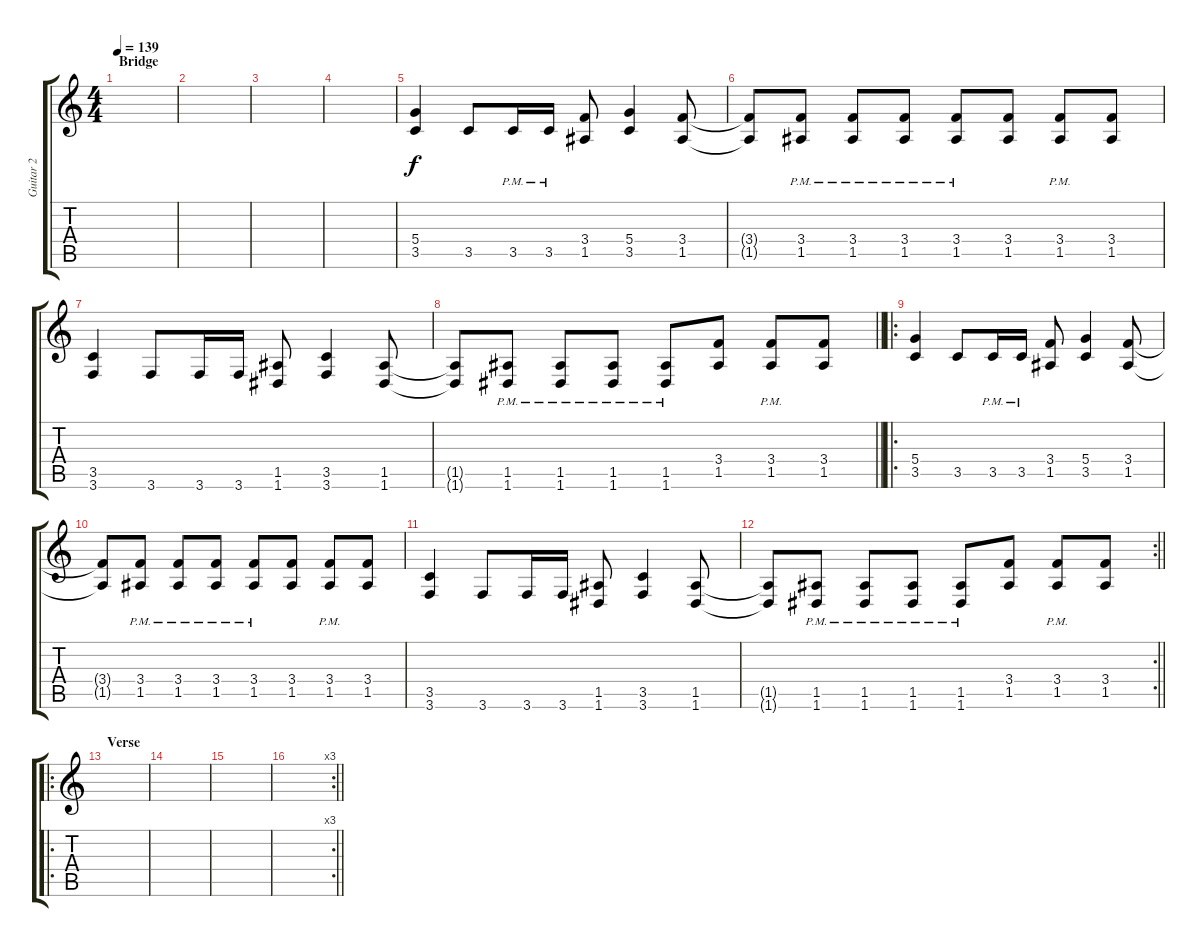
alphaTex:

\track ("Guitar 2" "Guitar 2") {instrument overdrivenguitar}
\staff {score tabs}
\tuning (E4 B3 G3 D3 A2 D2) {hide}
\ts (4 4)
\section ("" "Bridge")
\tempo 139
\clef g2
\ks c
|
|
|
|
(5.4 3.5).4{volume 14} 3.5.8 3.5{pm}.16 3.5{pm}.16 (3.4 1.5).8 (5.4 3.5).4 (3.4 1.5).8 |
(3.4{t} 1.5{t}).8 (3.4{pm} 1.5{pm}).8 (3.4{pm} 1.5{pm}).8 (3.4{pm} 1.5{pm}).8 (3.4{pm} 1.5{pm}).8 (3.4 1.5).8 (3.4{pm} 1.5{pm}).8 (3.4 1.5).8 |
(3.5 3.6).4{volume 14} 3.6.8 3.6.16 3.6.16 (1.5 1.6).8 (3.5 3.6).4 (1.5 1.6).8 |
\barLineRight lightlight
(1.5{t} 1.6{t}).8 (1.5{pm} 1.6).8 (1.5{pm} 1.6).8 (1.5{pm} 1.6).8 (1.5{pm} 1.6).8 (3.4 1.5).8 (3.4{pm} 1.5{pm}).8 (3.4 1.5).8 |
\ro
(5.4 3.5).4{volume 14} 3.5.8 3.5{pm}.16 3.5{pm}.16 (3.4 1.5).8 (5.4 3.5).4 (3.4 1.5).8 |
(3.4{t} 1.5{t}).8 (3.4{pm} 1.5{pm}).8 (3.4{pm} 1.5{pm}).8 (3.4{pm} 1.5{pm}).8 (3.4{pm} 1.5{pm}).8 (3.4 1.5).8 (3.4{pm} 1.5{pm}).8 (3.4 1.5).8 |
(3.5 3.6).4{volume 14} 3.6.8 3.6.16 3.6.16 (1.5 1.6).8 (3.5 3.6).4 (1.5 1.6).8 |
\rc 2
\barLineRight lightlight
(1.5{t} 1.6{t}).8 (1.5{pm} 1.6).8 (1.5{pm} 1.6).8 (1.5{pm} 1.6).8 (1.5{pm} 1.6).8 (3.4 1.5).8 (3.4{pm} 1.5{pm}).8 (3.4 1.5).8 |
\ro
\section ("" "Verse")
|
|
|
\rc 3
\barLineRight lightlight
